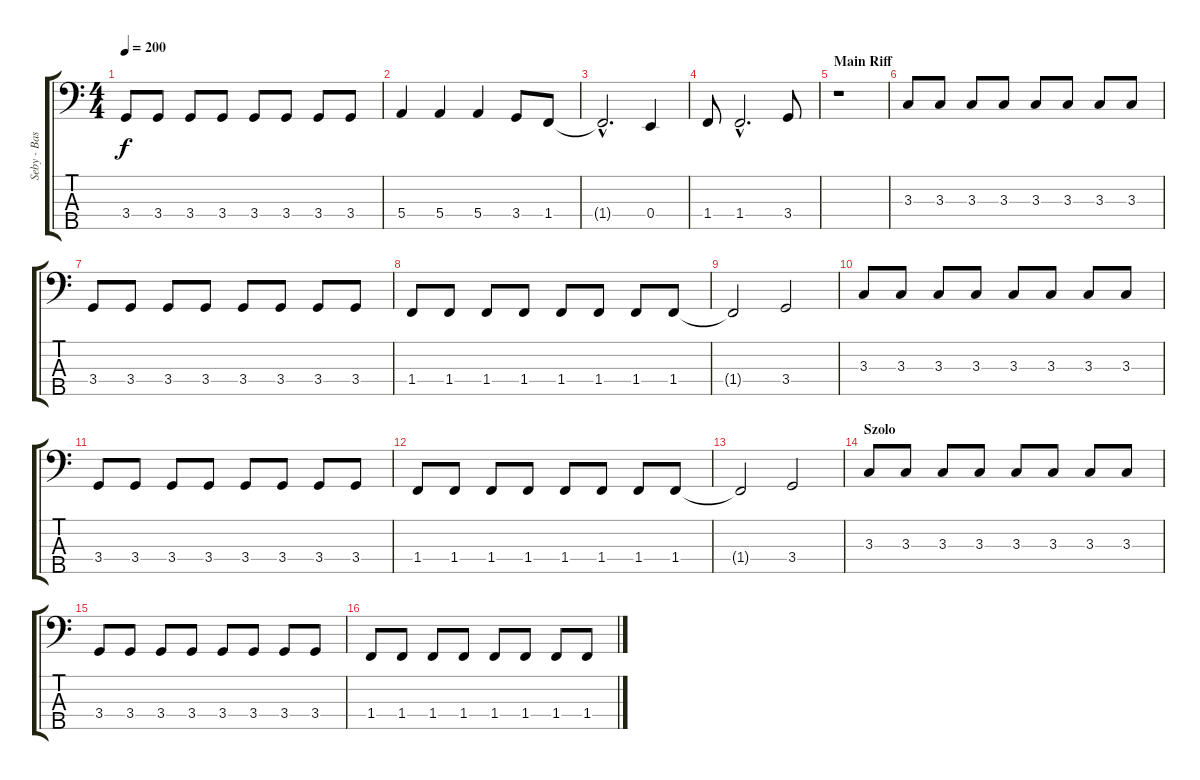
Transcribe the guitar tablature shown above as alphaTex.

\track ("Seby - Bass" "Seby - Bas") {instrument electricbasspick}
\staff {score tabs}
\tuning (G2 D2 A1 E1 B0) {hide}
\ts (4 4)
\tempo 200
\clef f4
\ks c
3.4.8{dy f} 3.4.8 3.4.8 3.4.8 3.4.8 3.4.8 3.4.8 3.4.8 |
5.4.4 5.4.4 5.4.4 3.4.8 1.4.8 |
1.4{hac t}.2{d} 0.4.4 |
1.4.8 1.4{hac}.2{d} 3.4.8 |
\section ("" "Main Riff")
r.1 |
3.3.8 3.3.8 3.3.8 3.3.8 3.3.8 3.3.8 3.3.8 3.3.8 |
3.4.8 3.4.8 3.4.8 3.4.8 3.4.8 3.4.8 3.4.8 3.4.8 |
1.4.8 1.4.8 1.4.8 1.4.8 1.4.8 1.4.8 1.4.8 1.4.8 |
1.4{t}.2 3.4.2 |
3.3.8 3.3.8 3.3.8 3.3.8 3.3.8 3.3.8 3.3.8 3.3.8 |
3.4.8 3.4.8 3.4.8 3.4.8 3.4.8 3.4.8 3.4.8 3.4.8 |
1.4.8 1.4.8 1.4.8 1.4.8 1.4.8 1.4.8 1.4.8 1.4.8 |
1.4{t}.2 3.4.2 |
\section ("" "Szolo")
3.3.8 3.3.8 3.3.8 3.3.8 3.3.8 3.3.8 3.3.8 3.3.8 |
3.4.8 3.4.8 3.4.8 3.4.8 3.4.8 3.4.8 3.4.8 3.4.8 |
1.4.8 1.4.8 1.4.8 1.4.8 1.4.8 1.4.8 1.4.8 1.4.8
